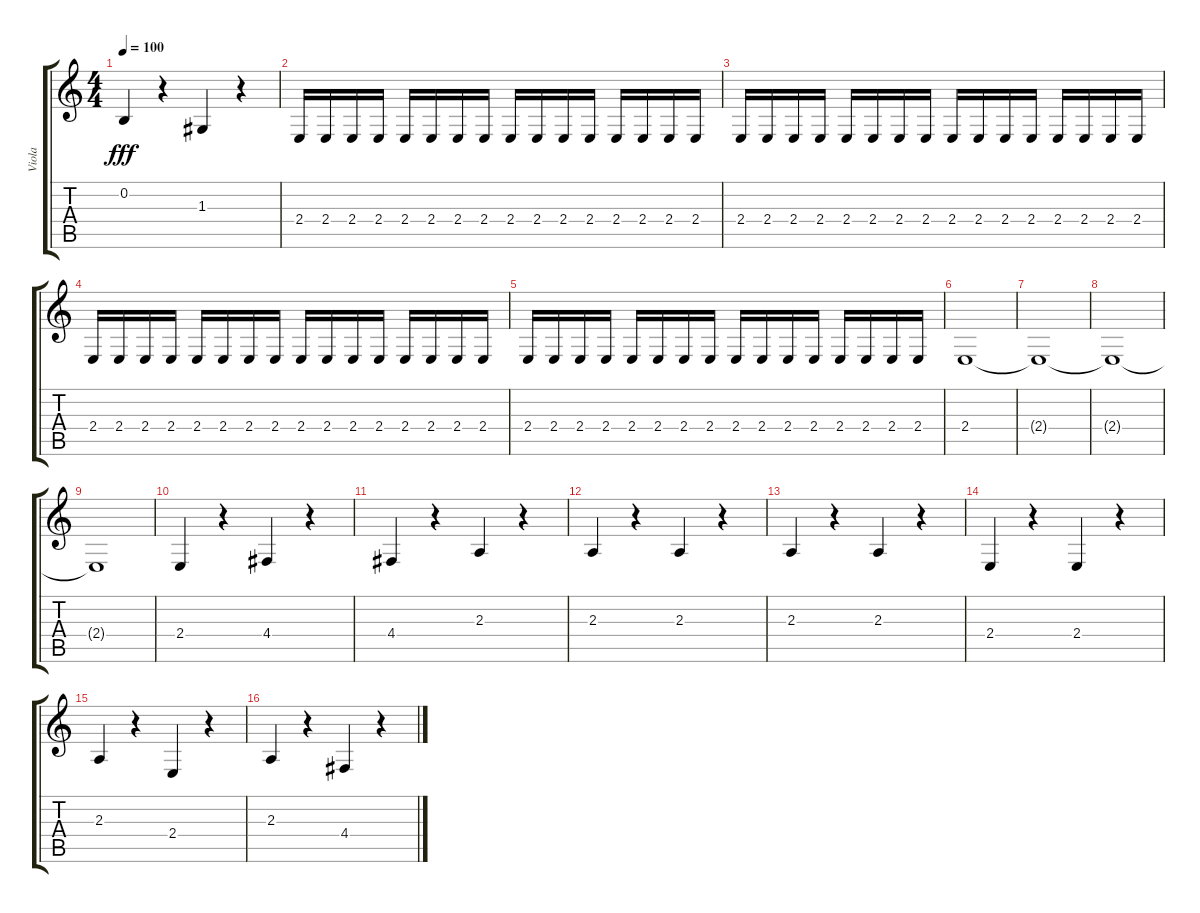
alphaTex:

\track ("Viola" "Viola") {instrument stringensemble1}
\staff {score tabs}
\tuning (E4 B3 G3 D3 A2 E2) {hide}
\ts (4 4)
\tempo 100
\clef g2
\ks c
0.2.4{dy fff} r.4 1.3.4 r.4 |
2.4.16 2.4.16 2.4.16 2.4.16 2.4.16 2.4.16 2.4.16 2.4.16 2.4.16 2.4.16 2.4.16 2.4.16 2.4.16 2.4.16 2.4.16 2.4.16 |
2.4.16 2.4.16 2.4.16 2.4.16 2.4.16 2.4.16 2.4.16 2.4.16 2.4.16 2.4.16 2.4.16 2.4.16 2.4.16 2.4.16 2.4.16 2.4.16 |
2.4.16 2.4.16 2.4.16 2.4.16 2.4.16 2.4.16 2.4.16 2.4.16 2.4.16 2.4.16 2.4.16 2.4.16 2.4.16 2.4.16 2.4.16 2.4.16 |
2.4.16 2.4.16 2.4.16 2.4.16 2.4.16 2.4.16 2.4.16 2.4.16 2.4.16 2.4.16 2.4.16 2.4.16 2.4.16 2.4.16 2.4.16 2.4.16 |
2.4.1 |
2.4{t}.1 |
2.4{t}.1 |
2.4{t}.1 |
2.4.4 r.4 4.4.4 r.4 |
4.4.4 r.4 2.3.4 r.4 |
2.3.4 r.4 2.3.4 r.4 |
2.3.4 r.4 2.3.4 r.4 |
2.4.4 r.4 2.4.4 r.4 |
2.3.4 r.4 2.4.4 r.4 |
2.3.4 r.4 4.4.4 r.4
